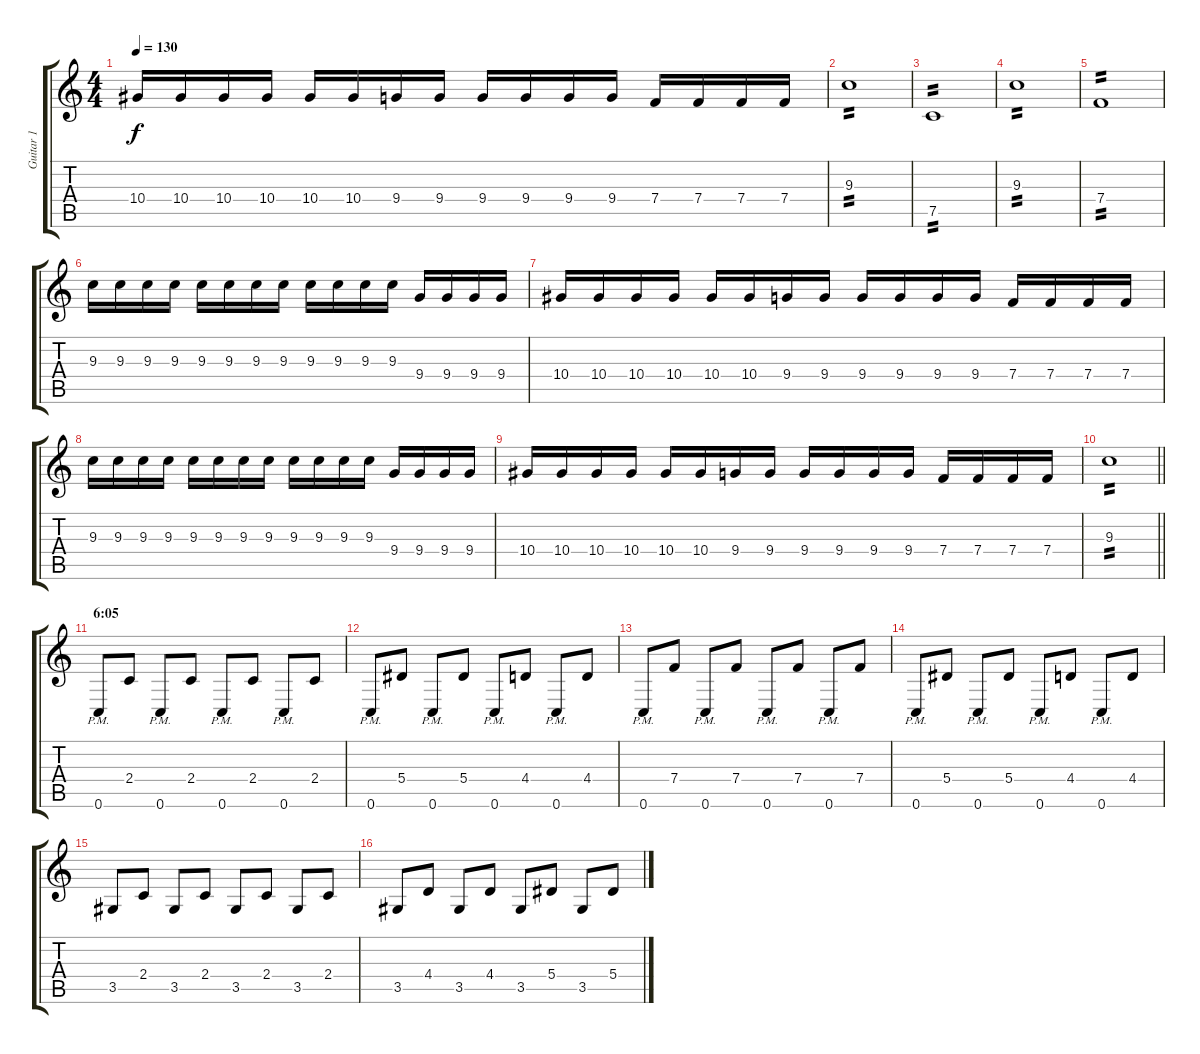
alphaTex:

\track ("Guitar 1" "Guitar 1") {instrument distortionguitar}
\staff {score tabs}
\tuning (C4 G3 Eb3 Bb2 F2 C2) {hide}
\ts (4 4)
\tempo 130
\clef g2
\ks c
10.4.16{dy f} 10.4.16 10.4.16 10.4.16 10.4.16 10.4.16 9.4.16 9.4.16 9.4.16 9.4.16 9.4.16 9.4.16 7.4.16 7.4.16 7.4.16 7.4.16 |
9.3.1{tp 2} |
7.5.1{tp 2} |
9.3.1{tp 2} |
7.4.1{tp 2} |
9.3.16 9.3.16 9.3.16 9.3.16 9.3.16 9.3.16 9.3.16 9.3.16 9.3.16 9.3.16 9.3.16 9.3.16 9.4.16 9.4.16 9.4.16 9.4.16 |
10.4.16 10.4.16 10.4.16 10.4.16 10.4.16 10.4.16 9.4.16 9.4.16 9.4.16 9.4.16 9.4.16 9.4.16 7.4.16 7.4.16 7.4.16 7.4.16 |
9.3.16 9.3.16 9.3.16 9.3.16 9.3.16 9.3.16 9.3.16 9.3.16 9.3.16 9.3.16 9.3.16 9.3.16 9.4.16 9.4.16 9.4.16 9.4.16 |
10.4.16 10.4.16 10.4.16 10.4.16 10.4.16 10.4.16 9.4.16 9.4.16 9.4.16 9.4.16 9.4.16 9.4.16 7.4.16 7.4.16 7.4.16 7.4.16 |
\barLineRight lightlight
9.3.1{tp 2} |
\section ("" "6:05")
0.6{pm}.8{instrument distortionguitar} 2.4.8 0.6{pm}.8 2.4.8 0.6{pm}.8 2.4.8 0.6{pm}.8 2.4.8 |
0.6{pm}.8 5.4.8 0.6{pm}.8 5.4.8 0.6{pm}.8 4.4.8 0.6{pm}.8 4.4.8 |
0.6{pm}.8 7.4.8 0.6{pm}.8 7.4.8 0.6{pm}.8 7.4.8 0.6{pm}.8 7.4.8 |
0.6{pm}.8 5.4.8 0.6{pm}.8 5.4.8 0.6{pm}.8 4.4.8 0.6{pm}.8 4.4.8 |
3.5.8 2.4.8 3.5.8 2.4.8 3.5.8 2.4.8 3.5.8 2.4.8 |
3.5.8 4.4.8 3.5.8 4.4.8 3.5.8 5.4.8 3.5.8 5.4.8
